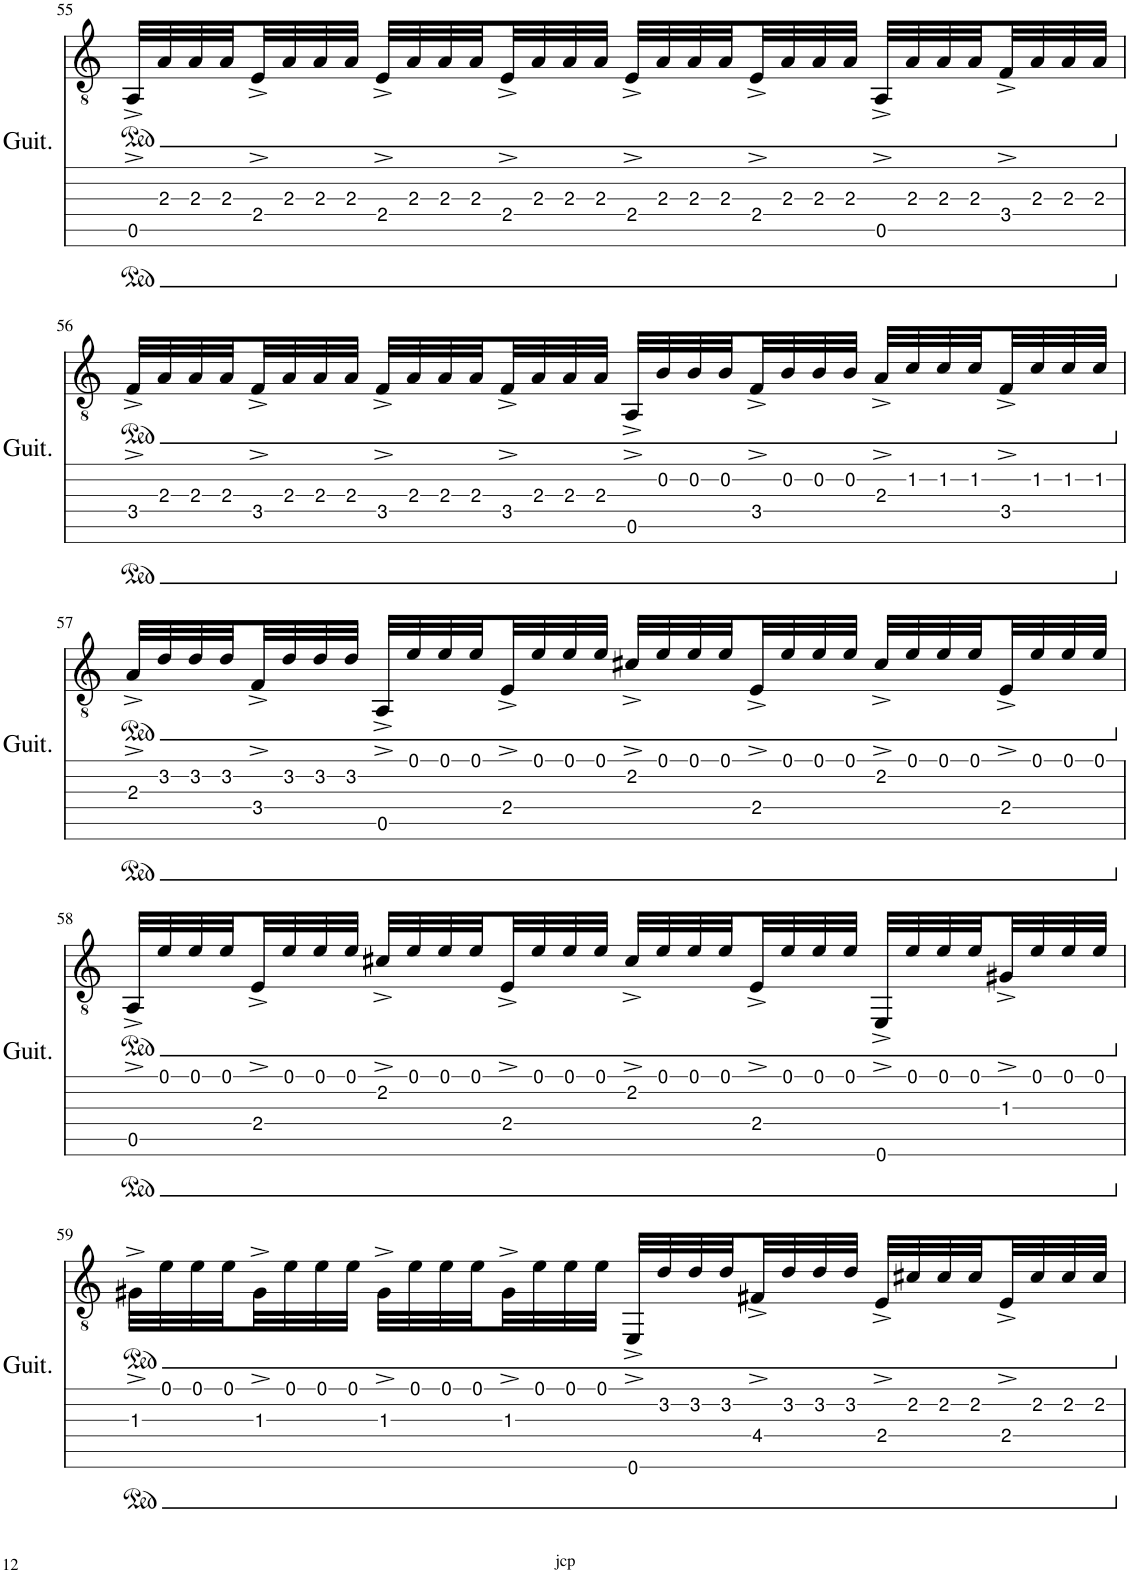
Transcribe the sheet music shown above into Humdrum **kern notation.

**kern	**kern
*part1	*part1
*staff2	*staff1
*I"Guitar	*
*I'Guit.	*
!!LO:PB:g=z
*	*clefGv2
*k[]	*k[]
*M4/4	*M4/4
*	*ped
=55	=55
32AA^LLL	32AA^/LLL
32A	32A/
32A	32A/
32AJJ	32A/
32E^LL	32E^/
32A	32A/
32A	32A/
32AJJJ	32A/JJJ
32E^LLL	32E^/LLL
32A	32A/
32A	32A/
32AJJ	32A/
32E^LL	32E^/
32A	32A/
32A	32A/
32AJJJ	32A/JJJ
32E^LLL	32E^/LLL
32A	32A/
32A	32A/
32AJJ	32A/
32E^LL	32E^/
32A	32A/
32A	32A/
32AJJJ	32A/JJJ
32AA^LLL	32AA^/LLL
32A	32A/
32A	32A/
32AJJ	32A/
32F^LL	32F^/
32A	32A/
32A	32A/
32AJJJ	32A/JJJ
!!LO:LB:g=z
=56	=56
*	*Xped
*	*ped
32F^LLL	32F^/LLL
32A	32A/
32A	32A/
32AJJ	32A/
32F^LL	32F^/
32A	32A/
32A	32A/
32AJJJ	32A/JJJ
32F^LLL	32F^/LLL
32A	32A/
32A	32A/
32AJJ	32A/
32F^LL	32F^/
32A	32A/
32A	32A/
32AJJJ	32A/JJJ
32AA^LLL	32AA^/LLL
32B	32B/
32B	32B/
32BJJ	32B/
32F^LL	32F^/
32B	32B/
32B	32B/
32BJJJ	32B/JJJ
32A^LLL	32A^/LLL
32c	32c/
32c	32c/
32cJJ	32c/
32F^LL	32F^/
32c	32c/
32c	32c/
32cJJJ	32c/JJJ
!!LO:LB:g=z
=57	=57
*	*Xped
*	*ped
32A^LLL	32A^/LLL
32d	32d/
32d	32d/
32dJJ	32d/
32F^LL	32F^/
32d	32d/
32d	32d/
32dJJJ	32d/JJJ
32AA^LLL	32AA^/LLL
32e	32e/
32e	32e/
32eJJ	32e/
32E^LL	32E^/
32e	32e/
32e	32e/
32eJJJ	32e/JJJ
32c#^LLL	32c#X^/LLL
32e	32e/
32e	32e/
32eJJ	32e/
32E^LL	32E^/
32e	32e/
32e	32e/
32eJJJ	32e/JJJ
32c#^LLL	32c#^/LLL
32e	32e/
32e	32e/
32eJJ	32e/
32E^LL	32E^/
32e	32e/
32e	32e/
32eJJJ	32e/JJJ
!!LO:LB:g=z
=58	=58
*	*Xped
*	*ped
32AA^LLL	32AA^/LLL
32e	32e/
32e	32e/
32eJJ	32e/
32E^LL	32E^/
32e	32e/
32e	32e/
32eJJJ	32e/JJJ
32c#^LLL	32c#X^/LLL
32e	32e/
32e	32e/
32eJJ	32e/
32E^LL	32E^/
32e	32e/
32e	32e/
32eJJJ	32e/JJJ
32c#^LLL	32c#^/LLL
32e	32e/
32e	32e/
32eJJ	32e/
32E^LL	32E^/
32e	32e/
32e	32e/
32eJJJ	32e/JJJ
32EE^LLL	32EE^/LLL
32e	32e/
32e	32e/
32eJJ	32e/
32G#^LL	32G#X^/
32e	32e/
32e	32e/
32eJJJ	32e/JJJ
!!LO:LB:g=z
=59	=59
*	*Xped
*	*ped
32G#^LLL	32G#X^\LLL
32e	32e\
32e	32e\
32eJJ	32e\
32G#^LL	32G#^\
32e	32e\
32e	32e\
32eJJJ	32e\JJJ
32G#^LLL	32G#^\LLL
32e	32e\
32e	32e\
32eJJ	32e\
32G#^LL	32G#^\
32e	32e\
32e	32e\
32eJJJ	32e\JJJ
32EE^LLL	32EE^/LLL
32d	32d/
32d	32d/
32dJJ	32d/
32F#^LL	32F#X^/
32d	32d/
32d	32d/
32dJJJ	32d/JJJ
32E^LLL	32E^/LLL
32c#	32c#X/
32c#	32c#/
32c#JJ	32c#/
32E^LL	32E^/
32c#	32c#/
32c#	32c#/
32c#JJJ	32c#/JJJ
*	*Xped
=	=
*-	*-
